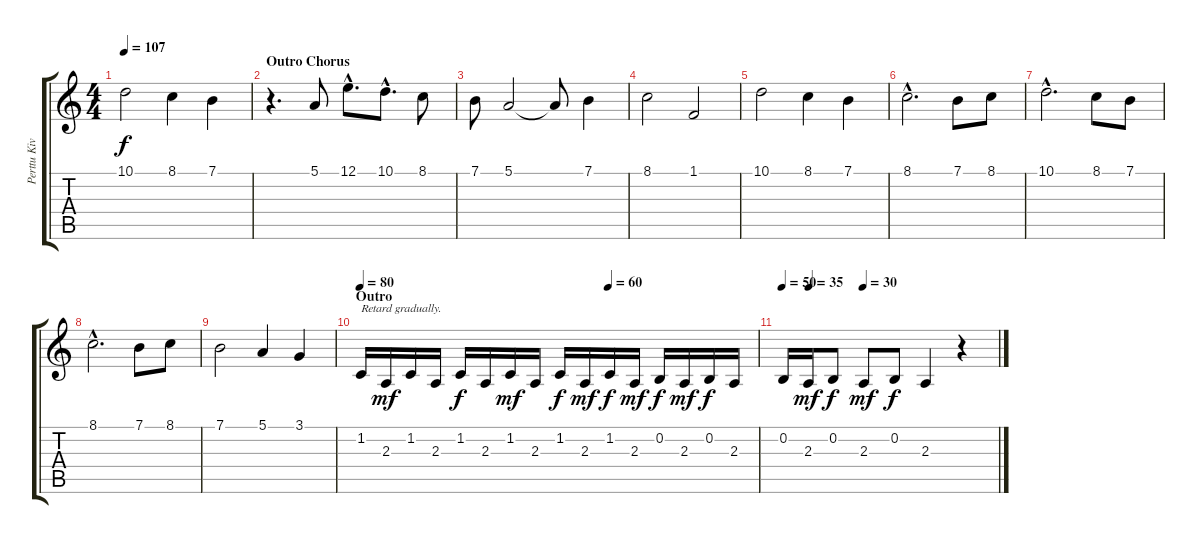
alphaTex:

\track ("Perttu Kivilaakso" "Perttu Kiv") {instrument cello}
\staff {score tabs}
\tuning (E4 B3 G3 D3 A2 E2) {hide}
\ts (4 4)
\tempo 107
\clef g2
\ks c
10.1.2{dy f} 8.1.4 7.1.4 |
\section ("" "Outro Chorus")
r.4{d} 5.1.8 12.1{hac}.8{d} 10.1{hac}.8{d} 8.1.8 |
7.1.8 5.1.2 5.1{t}.8 7.1.4 |
8.1.2 1.1.2 |
10.1.2 8.1.4 7.1.4 |
8.1{hac}.2{d} 7.1.8 8.1.8 |
10.1{hac}.2{d} 8.1.8 7.1.8 |
8.1{hac}.2{d} 7.1.8 8.1.8 |
7.1.2 5.1.4 3.1.4 |
\section ("" "Outro")
\tempo 80
\tempo (60 0.625)
1.2.16{txt "Retard gradually."} 2.3.16{dy mf} 1.2.16 2.3.16 1.2.16{dy f} 2.3.16 1.2.16{dy mf} 2.3.16 1.2.16{dy f} 2.3.16{dy mf} 1.2.16{dy f} 2.3.16{dy mf} 0.2.16{dy f} 2.3.16{dy mf} 0.2.16{dy f} 2.3.16 |
\tempo 50
\tempo (35 0.125)
\tempo (30 0.375)
0.2.16 2.3.16{dy mf} 0.2.8{dy f} 2.3.8{dy mf} 0.2.8{dy f} 2.3.4 r.4
